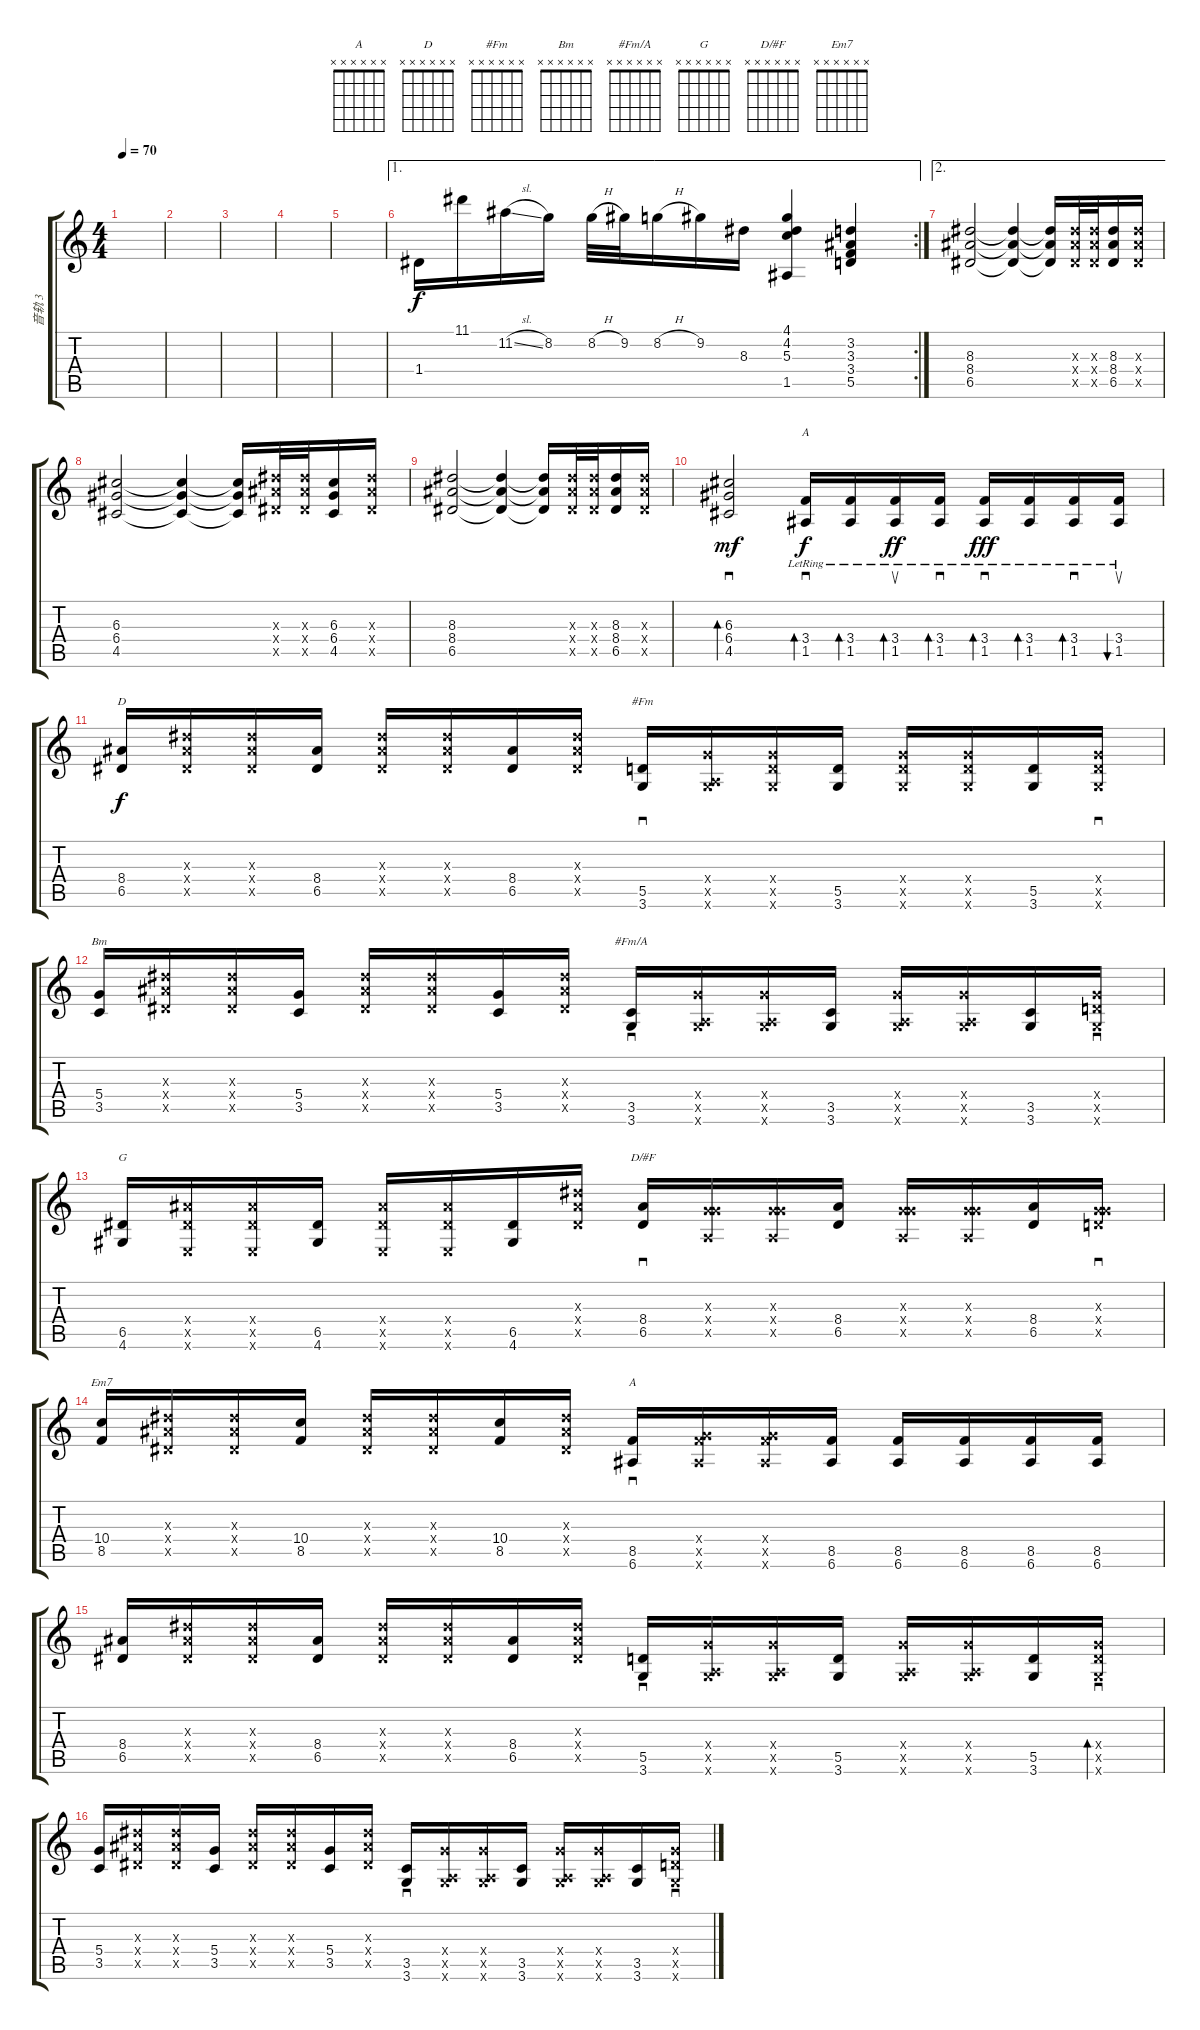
\track ("音轨 3" "音轨 3") {instrument distortionguitar}
\staff {score tabs}
\tuning (E4 B3 G3 D3 A2 E2) {hide}
\chord ("A" 1 3 3 3 1 1) {barre 1}
\chord ("D" x x x x x x)
\chord ("#Fm" x x x x x x)
\chord ("Bm" x x x x x x)
\chord ("#Fm/A" x x x x x x)
\chord ("G" x x x x x x)
\chord ("D/#F" x x x x x x)
\chord ("Em7" x x x x x x)
\chord ("A" x x x x x x)
\ts (4 4)
\tempo 70
\clef g2
\ks c
|
|
|
|
|
\ae 1
\rc 2
1.4.16 11.1.16 11.2{sl}.16 8.2.16 8.2{h}.32 9.2.32 8.2{h}.16 9.2.16 8.3.16 (4.1 4.2 5.3 1.5).4 (3.2 3.3 3.4 5.5).4 |
\ae 2
(8.3 8.4 6.5).2 (8.3{t} 8.4{t} 6.5{t}).4 (8.3{t} 8.4{t} 6.5{t}).16 (8.3{x} 8.4{x} 6.5{x}).32 (8.3{x} 8.4{x} 6.5{x}).32 (8.3 8.4 6.5).16 (8.3{x} 8.4{x} 6.5{x}).16 |
(6.3 6.4 4.5).2 (6.3{t} 6.4{t} 4.5{t}).4 (6.3{t} 6.4{t} 4.5{t}).16 (8.3{x} 8.4{x} 6.5{x}).32 (8.3{x} 8.4{x} 6.5{x}).32 (6.3 6.4 4.5).16 (8.3{x} 8.4{x} 6.5{x}).16 |
(8.3 8.4 6.5).2 (8.3{t} 8.4{t} 6.5{t}).4 (8.3{t} 8.4{t} 6.5{t}).16 (8.3{x} 8.4{x} 6.5{x}).32 (8.3{x} 8.4{x} 6.5{x}).32 (8.3 8.4 6.5).16 (8.3{x} 8.4{x} 6.5{x}).16 |
(6.3 6.4 4.5).2{sd bd 30 dy mf} (3.4{lr} 1.5{lr}).16{sd bd 30 ch "A" dy f} (3.4{lr} 1.5{lr}).16{bd 120} (3.4{lr} 1.5{lr}).16{su bd 120 dy ff} (3.4{lr} 1.5{lr}).16{sd bd 30} (3.4{lr} 1.5{lr}).16{sd bd 30 dy fff} (3.4{lr} 1.5{lr}).16{bd 120} (3.4{lr} 1.5{lr}).16{sd bd 30} (3.4{lr} 1.5{lr}).16{su bu 30} |
(8.4 6.5).16{ch "D" dy f} (8.3{x} 8.4{x} 6.5{x}).16 (8.3{x} 8.4{x} 6.5{x}).16 (8.4 6.5).16 (8.3{x} 8.4{x} 6.5{x}).16 (8.3{x} 8.4{x} 6.5{x}).16 (8.4 6.5).16 (8.3{x} 8.4{x} 6.5{x}).16 (5.5 3.6).16{sd ch "#Fm"} (5.4{x} 0.5{x} 3.6{x}).16 (5.4{x} 5.5{x} 3.6{x}).16 (5.5 3.6).16 (5.4{x} 5.5{x} 3.6{x}).16 (5.4{x} 5.5{x} 3.6{x}).16 (5.5 3.6).16 (5.4{x} 5.5{x} 3.6{x}).16{sd} |
(5.4 3.5).16{ch "Bm"} (8.3{x} 8.4{x} 6.5{x}).16 (8.3{x} 8.4{x} 6.5{x}).16 (5.4 3.5).16 (8.3{x} 8.4{x} 6.5{x}).16 (8.3{x} 8.4{x} 6.5{x}).16 (5.4 3.5).16 (8.3{x} 8.4{x} 6.5{x}).16 (3.5 3.6).16{sd ch "#Fm/A"} (5.4{x} 0.5{x} 3.6{x}).16 (5.4{x} 0.5{x} 3.6{x}).16 (3.5 3.6).16 (5.4{x} 0.5{x} 3.6{x}).16 (5.4{x} 0.5{x} 3.6{x}).16 (3.5 3.6).16 (5.4{x} 5.5{x} 3.6{x}).16{sd} |
(6.5 4.6).16{ch "G"} (8.4{x} 6.5{x} 0.6{x}).16 (8.4{x} 6.5{x} 0.6{x}).16 (6.5 4.6).16 (8.4{x} 6.5{x} 0.6{x}).16 (8.4{x} 6.5{x} 0.6{x}).16 (6.5 4.6).16 (8.3{x} 8.4{x} 6.5{x}).16 (8.4 6.5).16{sd ch "D/#F"} (0.3{x} 5.4{x} 0.5{x}).16 (0.3{x} 5.4{x} 0.5{x}).16 (8.4 6.5).16 (0.3{x} 5.4{x} 0.5{x}).16 (0.3{x} 5.4{x} 0.5{x}).16 (8.4 6.5).16 (0.3{x} 5.4{x} 5.5{x}).16{sd} |
(10.4 8.5).16{ch "Em7"} (8.3{x} 8.4{x} 6.5{x}).16 (8.3{x} 8.4{x} 6.5{x}).16 (10.4 8.5).16 (8.3{x} 8.4{x} 6.5{x}).16 (8.3{x} 8.4{x} 6.5{x}).16 (10.4 8.5).16 (8.3{x} 8.4{x} 6.5{x}).16 (8.5 6.6).16{sd ch "A"} (5.4{x} 8.5{x} 6.6{x}).16 (5.4{x} 8.5{x} 6.6{x}).16 (8.5 6.6).16 (8.5 6.6).16 (8.5 6.6).16 (8.5 6.6).16 (8.5 6.6).16 |
(8.4 6.5).16 (8.3{x} 8.4{x} 6.5{x}).16 (8.3{x} 8.4{x} 6.5{x}).16 (8.4 6.5).16 (8.3{x} 8.4{x} 6.5{x}).16 (8.3{x} 8.4{x} 6.5{x}).16 (8.4 6.5).16 (8.3{x} 8.4{x} 6.5{x}).16 (5.5 3.6).16{sd} (5.4{x} 0.5{x} 3.6{x}).16 (5.4{x} 0.5{x} 3.6{x}).16 (5.5 3.6).16 (5.4{x} 0.5{x} 3.6{x}).16 (5.4{x} 0.5{x} 3.6{x}).16 (5.5 3.6).16 (5.4{x} 5.5{x} 3.6{x}).16{sd bd 30} |
(5.4 3.5).16 (8.3{x} 8.4{x} 6.5{x}).16 (8.3{x} 8.4{x} 6.5{x}).16 (5.4 3.5).16 (8.3{x} 8.4{x} 6.5{x}).16 (8.3{x} 8.4{x} 6.5{x}).16 (5.4 3.5).16 (8.3{x} 8.4{x} 6.5{x}).16 (3.5 3.6).16{sd} (5.4{x} 0.5{x} 3.6{x}).16 (5.4{x} 0.5{x} 3.6{x}).16 (3.5 3.6).16 (5.4{x} 0.5{x} 3.6{x}).16 (5.4{x} 0.5{x} 3.6{x}).16 (3.5 3.6).16 (5.4{x} 5.5{x} 3.6{x}).16{sd}
